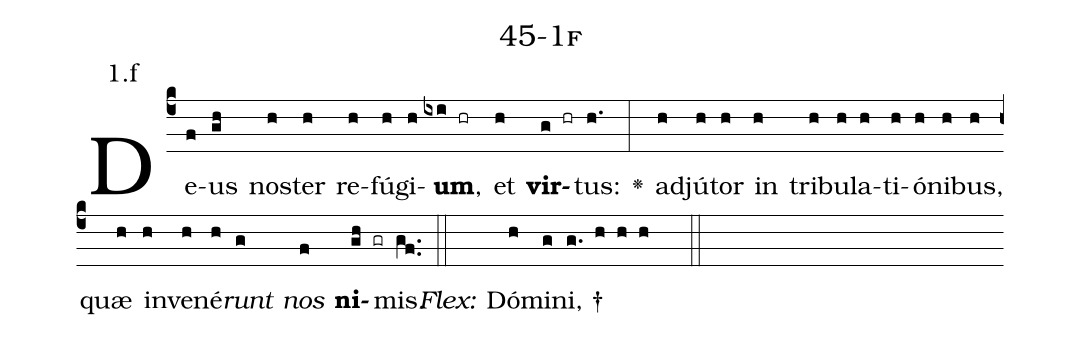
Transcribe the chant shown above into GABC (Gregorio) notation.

name: 45-1f;
annotation: 1.f;
%%
(c4)De(f)us(gh) nos(h)ter(h) re(h)fú(h)gi(h)<b>um</b>,(ixi hr) et(h) <b>vir</b>(g hr)tus:(h.) <v>\greheightstar</v>(:) ad(h)jú(h)tor(h) in(h) tri(h)bu(h)la(h)ti(h)ó(h)ni(h)bus,(h) quæ(h) in(h)ve(h)né(h)<i>runt</i>(g) <i>nos</i>(f) <b>ni</b>(gh gr)mis.(gf..) (::)
<i>Flex:</i>()  Dó(h)mi(g)ni, †(g. h h h  ::)

%E(h) u(h) o(g) u(f) a(gh) e.(gf..) (::)
